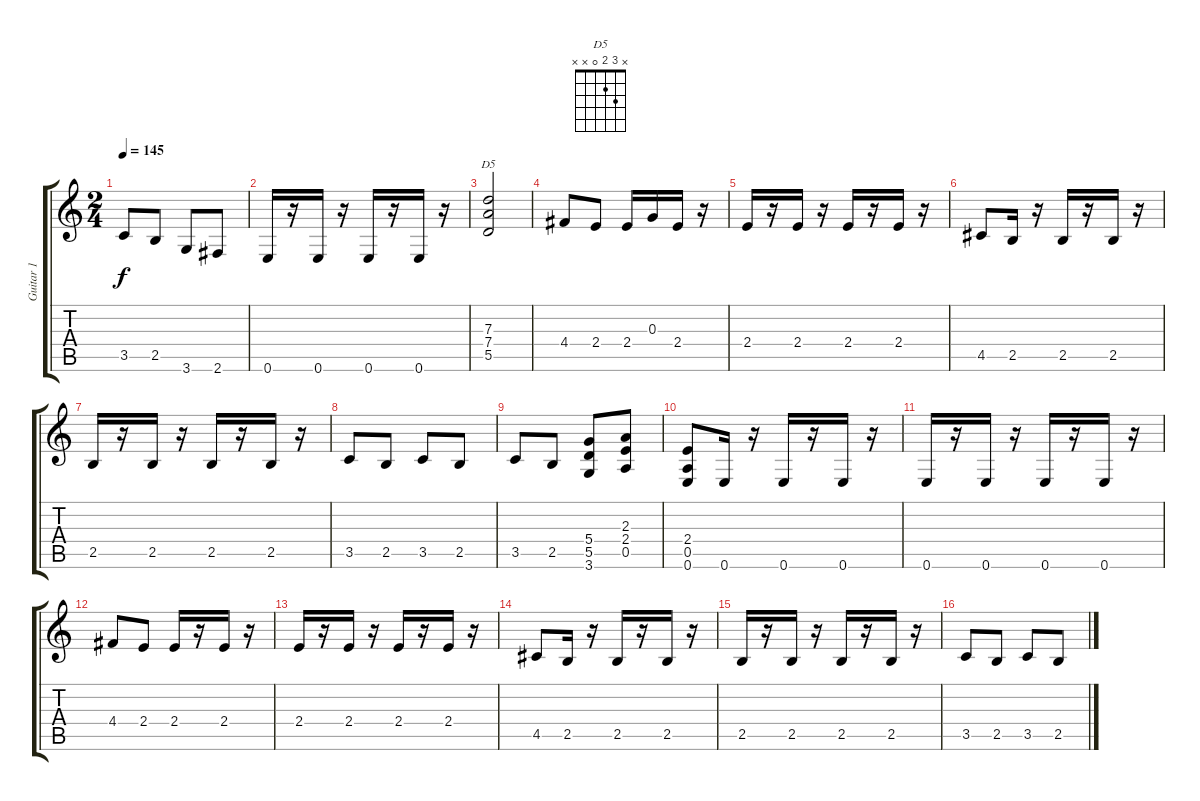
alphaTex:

\track ("Guitar 1" "Guitar 1") {instrument distortionguitar}
\staff {score tabs}
\tuning (E4 B3 G3 D3 A2 E2) {hide}
\chord ("D5" x 3 2 0 x x)
\ts (2 4)
\tempo 145
\clef g2
\ks c
3.5.8{dy f} 2.5.8 3.6.8 2.6.8 |
0.6.16 r.16 0.6.16 r.16 0.6.16 r.16 0.6.16 r.16 |
(7.3 7.4 5.5).2{ch "D5"} |
4.4.8 2.4.8 2.4.16 0.3.16 2.4.16 r.16 |
2.4.16 r.16 2.4.16 r.16 2.4.16 r.16 2.4.16 r.16 |
4.5.8 2.5.16 r.16 2.5.16 r.16 2.5.16 r.16 |
2.5.16 r.16 2.5.16 r.16 2.5.16 r.16 2.5.16 r.16 |
3.5.8 2.5.8 3.5.8 2.5.8 |
3.5.8 2.5.8 (5.4 5.5 3.6).8 (2.3 2.4 0.5).8 |
(2.4 0.5 0.6).8 0.6.16 r.16 0.6.16 r.16 0.6.16 r.16 |
0.6.16 r.16 0.6.16 r.16 0.6.16 r.16 0.6.16 r.16 |
4.4.8 2.4.8 2.4.16 r.16 2.4.16 r.16 |
2.4.16 r.16 2.4.16 r.16 2.4.16 r.16 2.4.16 r.16 |
4.5.8 2.5.16 r.16 2.5.16 r.16 2.5.16 r.16 |
2.5.16 r.16 2.5.16 r.16 2.5.16 r.16 2.5.16 r.16 |
3.5.8 2.5.8 3.5.8 2.5.8
